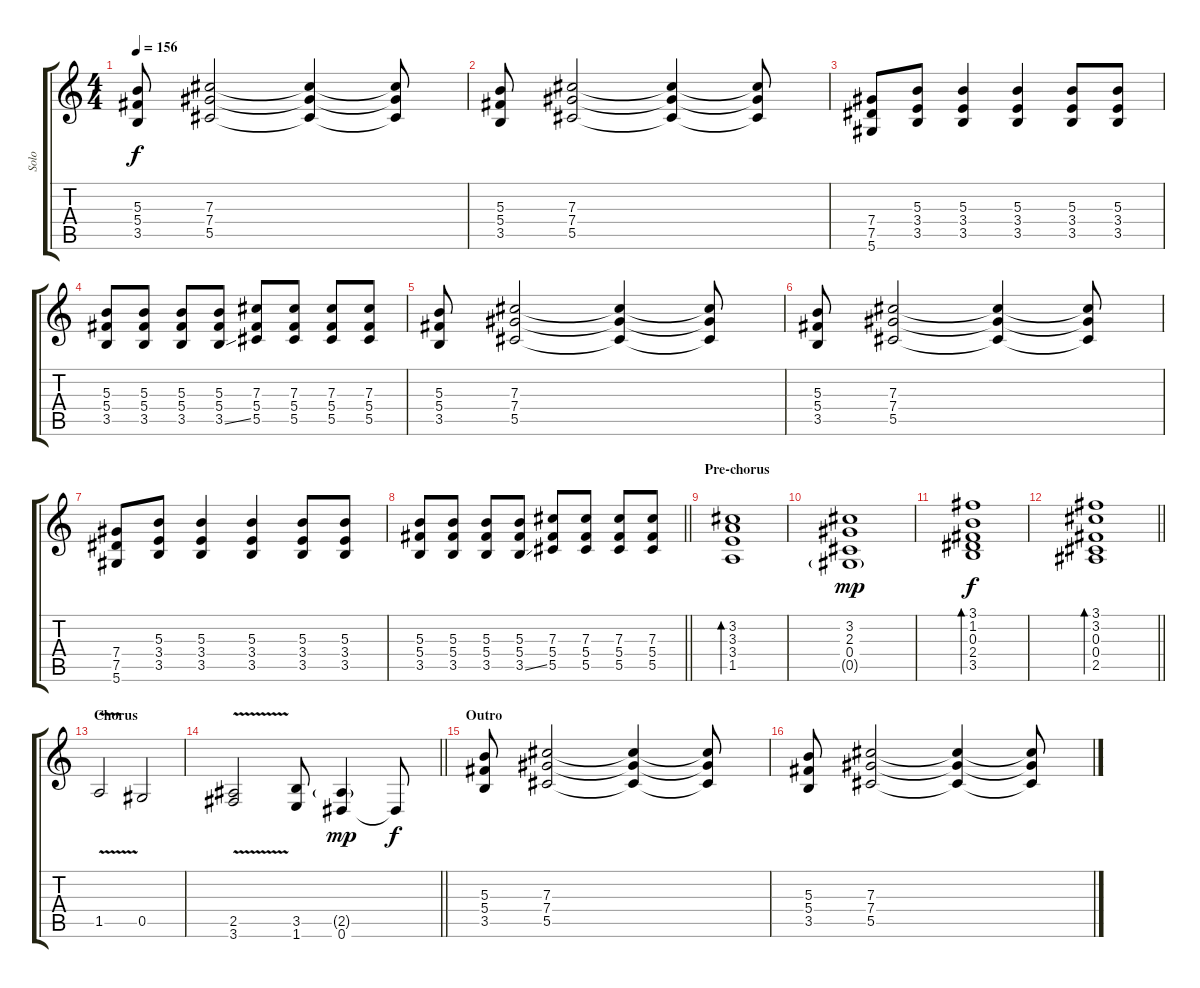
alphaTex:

\track ("Solo" "Solo") {instrument overdrivenguitar}
\staff {score tabs}
\tuning (Eb4 Bb3 Gb3 Db3 Ab2 Eb2) {hide}
\ts (4 4)
\tempo 156
\clef g2
\ks c
(5.3 5.4 3.5).8{dy f} (7.3 7.4 5.5).2 (7.3{t} 7.4{t} 5.5{t}).4 (7.3{t} 7.4{t} 5.5{t}).8 |
(5.3 5.4 3.5).8 (7.3 7.4 5.5).2 (7.3{t} 7.4{t} 5.5{t}).4 (7.3{t} 7.4{t} 5.5{t}).8 |
(7.4 7.5 5.6).8 (5.3 3.4 3.5).8 (5.3 3.4 3.5).4 (5.3 3.4 3.5).4 (5.3 3.4 3.5).8 (5.3 3.4 3.5).8 |
(5.3 5.4 3.5).8 (5.3 5.4 3.5).8 (5.3 5.4 3.5).8 (5.3 5.4 3.5{ss}).8 (7.3 5.4 5.5).8 (7.3 5.4 5.5).8 (7.3 5.4 5.5).8 (7.3 5.4 5.5).8 |
(5.3 5.4 3.5).8 (7.3 7.4 5.5).2 (7.3{t} 7.4{t} 5.5{t}).4 (7.3{t} 7.4{t} 5.5{t}).8 |
(5.3 5.4 3.5).8 (7.3 7.4 5.5).2 (7.3{t} 7.4{t} 5.5{t}).4 (7.3{t} 7.4{t} 5.5{t}).8 |
(7.4 7.5 5.6).8 (5.3 3.4 3.5).8 (5.3 3.4 3.5).4 (5.3 3.4 3.5).4 (5.3 3.4 3.5).8 (5.3 3.4 3.5).8 |
\barLineRight lightlight
(5.3 5.4 3.5).8 (5.3 5.4 3.5).8 (5.3 5.4 3.5).8 (5.3 5.4 3.5{ss}).8 (7.3 5.4 5.5).8 (7.3 5.4 5.5).8 (7.3 5.4 5.5).8 (7.3 5.4 5.5).8 |
\section ("" "Pre-chorus")
(3.2 3.3 3.4 1.5).1{bd 240} |
(3.2 2.3 0.4 0.5{g}).1{dy mp} |
(3.1 1.2 0.3 2.4 3.5).1{bd 60 dy f} |
\barLineRight lightlight
(3.1 3.2 0.3 0.4 2.5).1{bd 120} |
\section ("" "Chorus")
1.5{v}.2 0.5.2 |
\barLineRight lightlight
(2.5{v} 3.6{v}).2 (3.5 1.6).8 (2.5{g} 0.6).4{dy mp} 0.6{t}.8{dy f} |
\section ("" "Outro")
(5.3 5.4 3.5).8 (7.3 7.4 5.5).2 (7.3{t} 7.4{t} 5.5{t}).4 (7.3{t} 7.4{t} 5.5{t}).8 |
(5.3 5.4 3.5).8 (7.3 7.4 5.5).2 (7.3{t} 7.4{t} 5.5{t}).4 (7.3{t} 7.4{t} 5.5{t}).8
